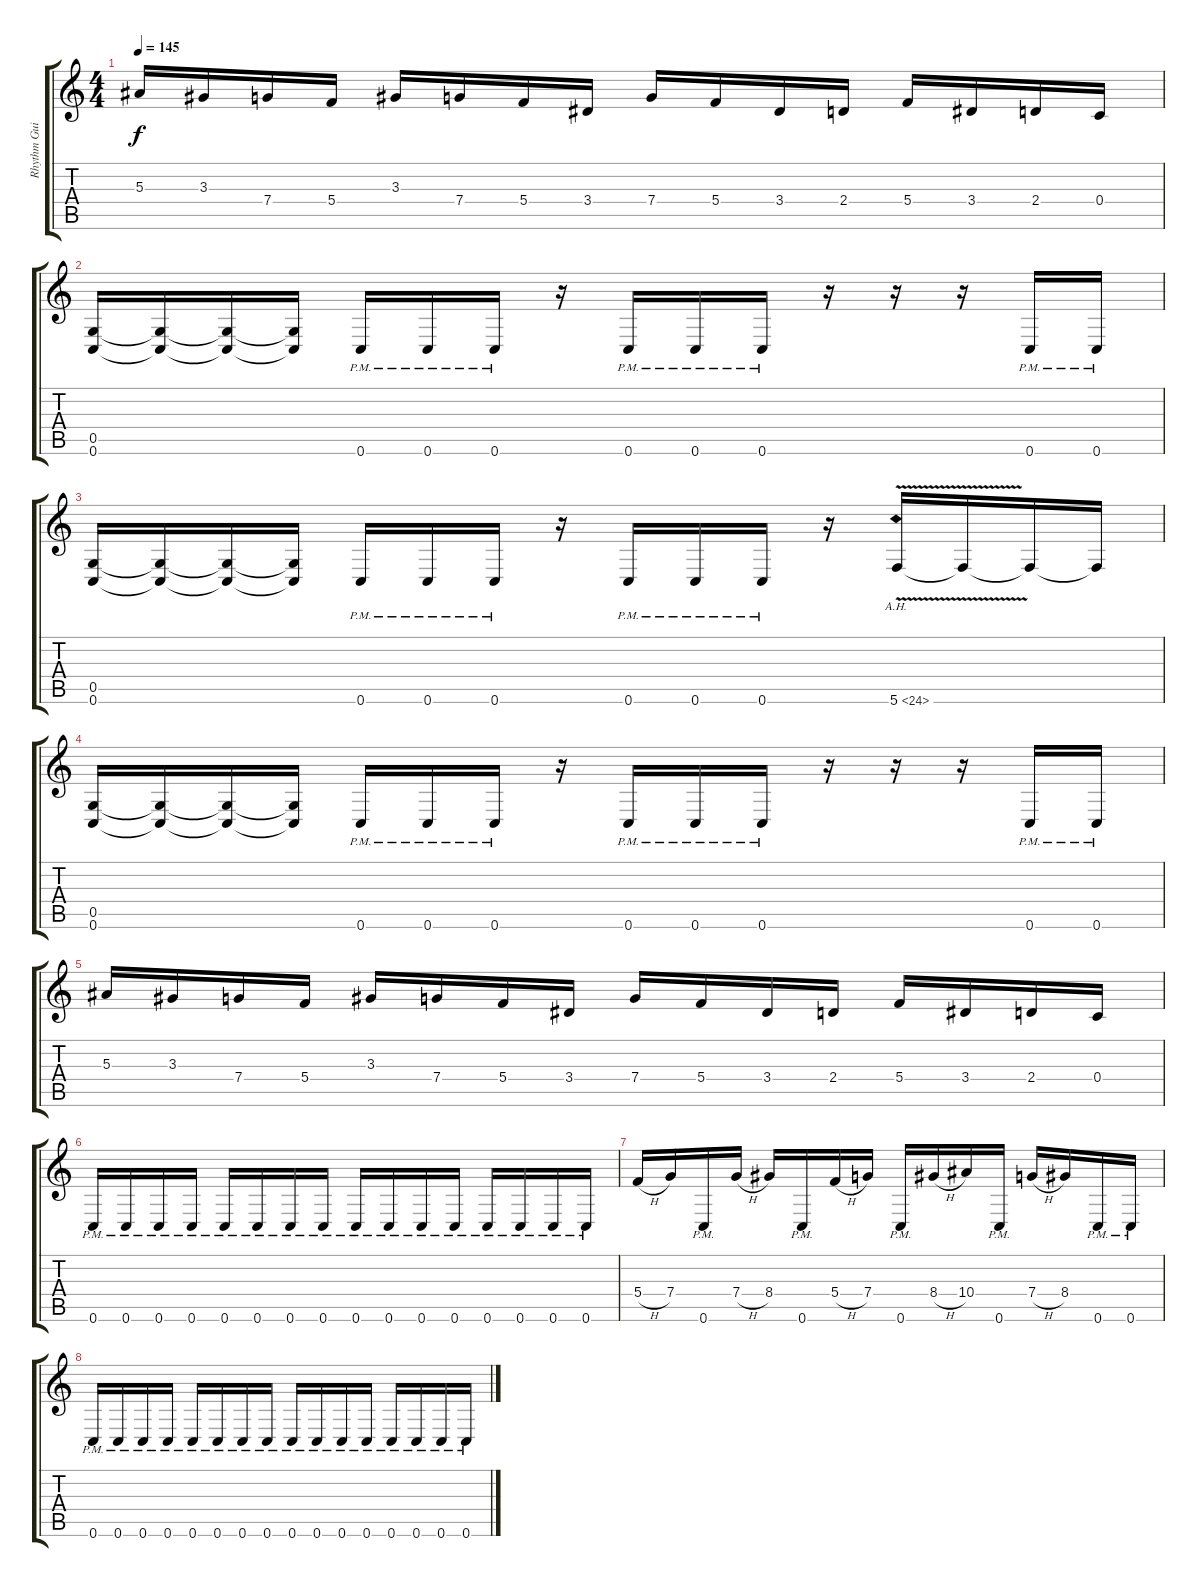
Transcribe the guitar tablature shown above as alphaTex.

\track ("Rhythm Guitar 2" "Rhythm Gui") {instrument distortionguitar}
\staff {score tabs}
\tuning (D4 A3 F3 C3 G2 C2) {hide}
\ts (4 4)
\tempo 145
\clef g2
\ks c
5.3.16{dy f} 3.3.16 7.4.16 5.4.16 3.3.16 7.4.16 5.4.16 3.4.16 7.4.16 5.4.16 3.4.16 2.4.16 5.4.16 3.4.16 2.4.16 0.4.16 |
(0.5 0.6).16 (0.5{t} 0.6{t}).16 (0.5{t} 0.6{t}).16 (0.5{t} 0.6{t}).16 0.6{pm}.16 0.6{pm}.16 0.6{pm}.16 r.16 0.6{pm}.16 0.6{pm}.16 0.6{pm}.16 r.16 r.16 r.16 0.6{pm}.16 0.6{pm}.16 |
(0.5 0.6).16 (0.5{t} 0.6{t}).16 (0.5{t} 0.6{t}).16 (0.5{t} 0.6{t}).16 0.6{pm}.16 0.6{pm}.16 0.6{pm}.16 r.16 0.6{pm}.16 0.6{pm}.16 0.6{pm}.16 r.16 5.6{ah 19 v}.16 5.6{t}.16 5.6{t}.16 5.6{t}.16 |
(0.5 0.6).16 (0.5{t} 0.6{t}).16 (0.5{t} 0.6{t}).16 (0.5{t} 0.6{t}).16 0.6{pm}.16 0.6{pm}.16 0.6{pm}.16 r.16 0.6{pm}.16 0.6{pm}.16 0.6{pm}.16 r.16 r.16 r.16 0.6{pm}.16 0.6{pm}.16 |
5.3.16 3.3.16 7.4.16 5.4.16 3.3.16 7.4.16 5.4.16 3.4.16 7.4.16 5.4.16 3.4.16 2.4.16 5.4.16 3.4.16 2.4.16 0.4.16 |
0.6{pm}.16 0.6{pm}.16 0.6{pm}.16 0.6{pm}.16 0.6{pm}.16 0.6{pm}.16 0.6{pm}.16 0.6{pm}.16 0.6{pm}.16 0.6{pm}.16 0.6{pm}.16 0.6{pm}.16 0.6{pm}.16 0.6{pm}.16 0.6{pm}.16 0.6{pm}.16 |
5.4{h}.16 7.4.16 0.6{pm}.16 7.4{h}.16 8.4.16 0.6{pm}.16 5.4{h}.16 7.4.16 0.6{pm}.16 8.4{h}.16 10.4.16 0.6{pm}.16 7.4{h}.16 8.4.16 0.6{pm}.16 0.6{pm}.16 |
0.6{pm}.16 0.6{pm}.16 0.6{pm}.16 0.6{pm}.16 0.6{pm}.16 0.6{pm}.16 0.6{pm}.16 0.6{pm}.16 0.6{pm}.16 0.6{pm}.16 0.6{pm}.16 0.6{pm}.16 0.6{pm}.16 0.6{pm}.16 0.6{pm}.16 0.6{pm}.16
